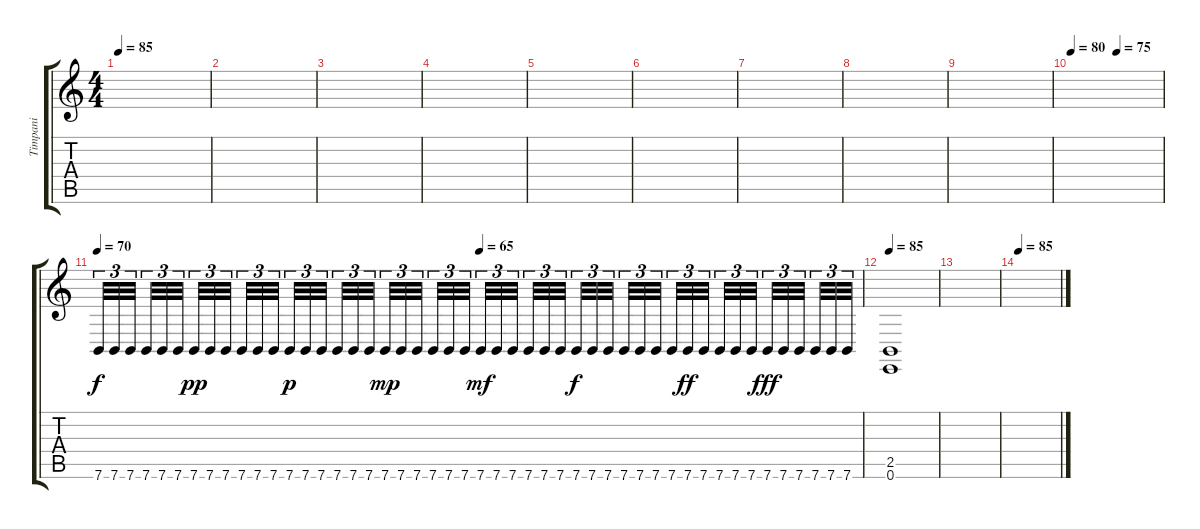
\track ("Timpani" "Timpani") {instrument timpani}
\staff {score tabs}
\tuning (E4 B3 G3 D3 A2 E2) {hide}
\ts (4 4)
\tempo 85
\clef g2
\ks c
|
|
|
|
|
|
|
|
|
\tempo 80
\tempo (75 0.5)
|
\tempo 70
\tempo (65 0.5)
7.6.32{tu (3 2)} 7.6.32{tu (3 2)} 7.6.32{tu (3 2)} 7.6.32{tu (3 2)} 7.6.32{tu (3 2)} 7.6.32{tu (3 2)} 7.6.32{tu (3 2) dy pp} 7.6.32{tu (3 2)} 7.6.32{tu (3 2)} 7.6.32{tu (3 2)} 7.6.32{tu (3 2)} 7.6.32{tu (3 2)} 7.6.32{tu (3 2) dy p} 7.6.32{tu (3 2)} 7.6.32{tu (3 2)} 7.6.32{tu (3 2)} 7.6.32{tu (3 2)} 7.6.32{tu (3 2)} 7.6.32{tu (3 2) dy mp} 7.6.32{tu (3 2)} 7.6.32{tu (3 2)} 7.6.32{tu (3 2)} 7.6.32{tu (3 2)} 7.6.32{tu (3 2)} 7.6.32{tu (3 2) dy mf} 7.6.32{tu (3 2)} 7.6.32{tu (3 2)} 7.6.32{tu (3 2)} 7.6.32{tu (3 2)} 7.6.32{tu (3 2)} 7.6.32{tu (3 2) dy f} 7.6.32{tu (3 2)} 7.6.32{tu (3 2)} 7.6.32{tu (3 2)} 7.6.32{tu (3 2)} 7.6.32{tu (3 2)} 7.6.32{tu (3 2)} 7.6.32{tu (3 2) dy ff} 7.6.32{tu (3 2)} 7.6.32{tu (3 2)} 7.6.32{tu (3 2)} 7.6.32{tu (3 2)} 7.6.32{tu (3 2) dy fff} 7.6.32{tu (3 2)} 7.6.32{tu (3 2)} 7.6.32{tu (3 2)} 7.6.32{tu (3 2)} 7.6.32{tu (3 2)} |
\tempo 85
(2.5 0.6).1 |
|
\tempo 85
